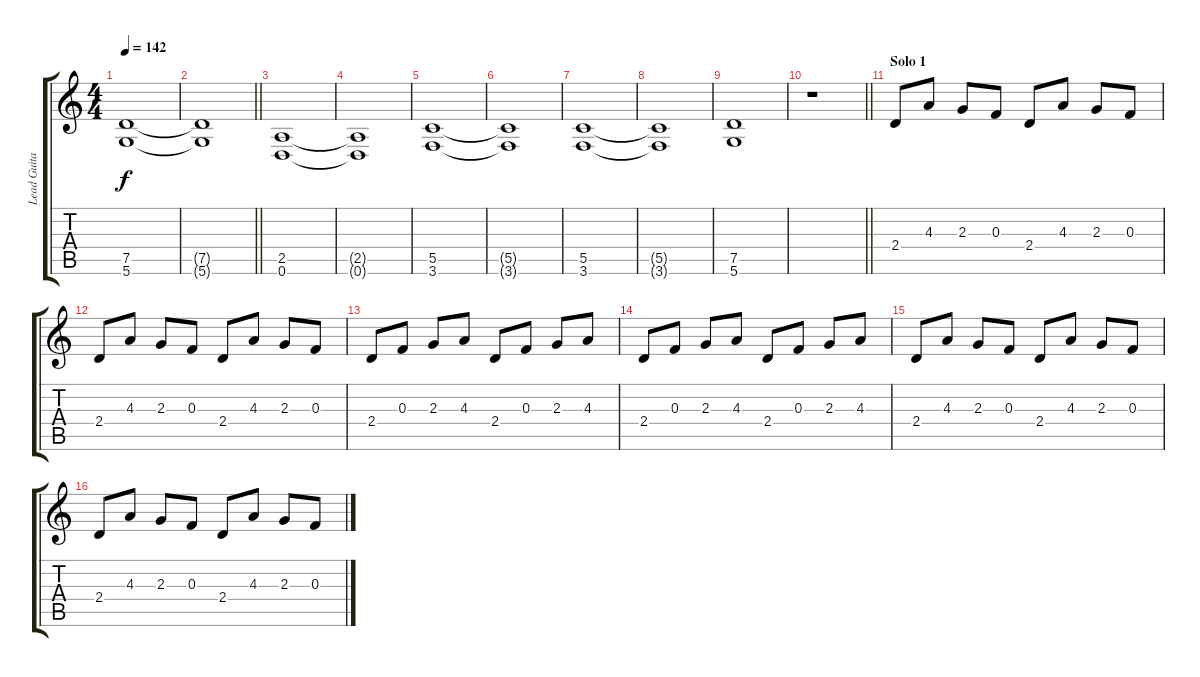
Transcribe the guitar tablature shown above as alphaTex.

\track ("Lead Guitar" "Lead Guita") {instrument distortionguitar}
\staff {score tabs}
\tuning (D4 A3 F3 C3 G2 D2) {hide}
\ts (4 4)
\tempo 142
\clef g2
\ks c
(7.5 5.6).1{dy f} |
\barLineRight lightlight
(7.5{t} 5.6{t}).1 |
(2.5 0.6).1 |
(2.5{t} 0.6{t}).1 |
(5.5 3.6).1 |
(5.5{t} 3.6{t}).1 |
(5.5 3.6).1 |
(5.5{t} 3.6{t}).1 |
(7.5 5.6).1 |
\barLineRight lightlight
r.1 |
\section ("" "Solo 1")
2.4.8 4.3.8 2.3.8 0.3.8 2.4.8 4.3.8 2.3.8 0.3.8 |
2.4.8 4.3.8 2.3.8 0.3.8 2.4.8 4.3.8 2.3.8 0.3.8 |
2.4.8 0.3.8 2.3.8 4.3.8 2.4.8 0.3.8 2.3.8 4.3.8 |
2.4.8 0.3.8 2.3.8 4.3.8 2.4.8 0.3.8 2.3.8 4.3.8 |
2.4.8 4.3.8 2.3.8 0.3.8 2.4.8 4.3.8 2.3.8 0.3.8 |
2.4.8 4.3.8 2.3.8 0.3.8 2.4.8 4.3.8 2.3.8 0.3.8
